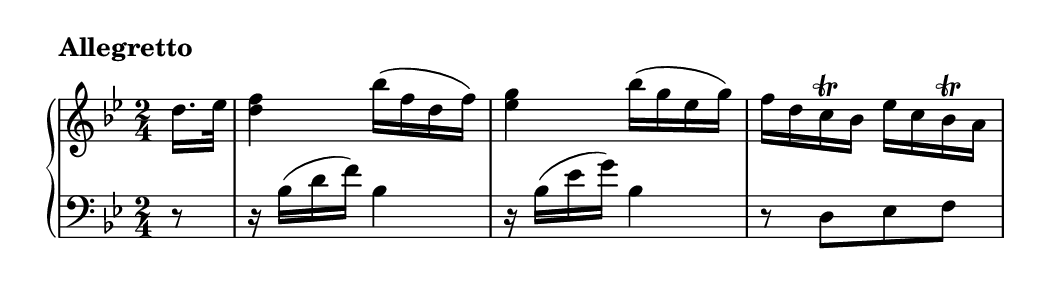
\version "2.24.0"
\header {
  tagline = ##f
}
\paper {
  paper-height = 6\cm
  paper-width = 18\cm
}
\layout {
  indent = #0
  ragged-right = ##f
}

\include "../../../../stylesheets/typography.ly"
\score {
  \header {
    piece = "Allegretto"
  }
  \new PianoStaff <<
    \new Staff \relative c' {
      \clef "treble" \time 2/4 \key bes \major
      \partial 8 d'16. es32 |
      <f d>4 bes16 ( f d f ) |
      <g es>4 bes16 ( g es g ) |
      f16 d c \trill bes es c bes \trill a
    }
    \new Staff \relative c {
      \clef "bass" \time 2/4 \key bes \major
      \partial 8 r8 |
      r16 bes' ( d f ) bes,4 |
      r16 bes ( es g ) bes,4 |
      r8 d, [ es f ]
    }
  >>
}
